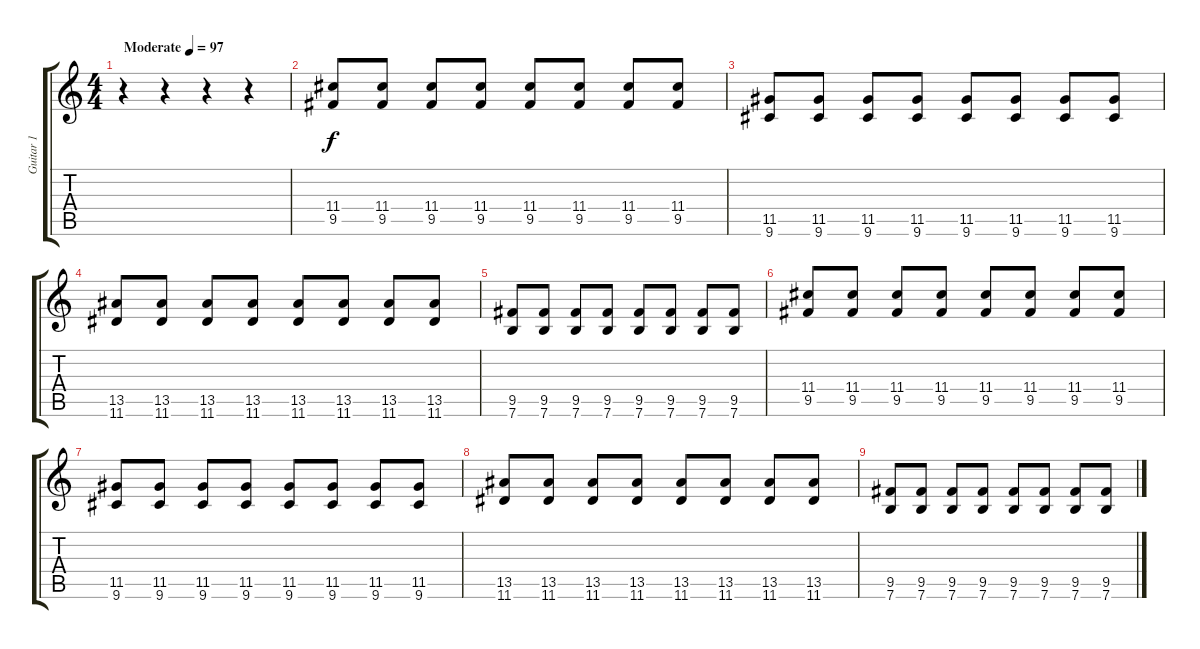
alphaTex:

\track ("Guitar 1    Chris Collingwood" "Guitar 1  ") {instrument overdrivenguitar}
\staff {score tabs}
\tuning (E4 B3 G3 D3 A2 E2) {hide}
\ts (4 4)
\tempo (97 "Moderate")
\clef g2
\ks c
r.4{dy f instrument overdrivenguitar} r.4 r.4 r.4 |
(11.4 9.5).8{volume 7} (11.4 9.5).8 (11.4 9.5).8 (11.4 9.5).8 (11.4 9.5).8 (11.4 9.5).8 (11.4 9.5).8 (11.4 9.5).8 |
(11.5 9.6).8 (11.5 9.6).8 (11.5 9.6).8 (11.5 9.6).8 (11.5 9.6).8 (11.5 9.6).8 (11.5 9.6).8 (11.5 9.6).8 |
(13.5 11.6).8 (13.5 11.6).8 (13.5 11.6).8 (13.5 11.6).8 (13.5 11.6).8 (13.5 11.6).8 (13.5 11.6).8 (13.5 11.6).8 |
(9.5 7.6).8 (9.5 7.6).8 (9.5 7.6).8 (9.5 7.6).8 (9.5 7.6).8 (9.5 7.6).8 (9.5 7.6).8 (9.5 7.6).8 |
(11.4 9.5).8 (11.4 9.5).8 (11.4 9.5).8 (11.4 9.5).8 (11.4 9.5).8 (11.4 9.5).8 (11.4 9.5).8 (11.4 9.5).8 |
(11.5 9.6).8 (11.5 9.6).8 (11.5 9.6).8 (11.5 9.6).8 (11.5 9.6).8 (11.5 9.6).8 (11.5 9.6).8 (11.5 9.6).8 |
(13.5 11.6).8 (13.5 11.6).8 (13.5 11.6).8 (13.5 11.6).8 (13.5 11.6).8 (13.5 11.6).8 (13.5 11.6).8 (13.5 11.6).8 |
(9.5 7.6).8 (9.5 7.6).8 (9.5 7.6).8 (9.5 7.6).8 (9.5 7.6).8 (9.5 7.6).8 (9.5 7.6).8 (9.5 7.6).8
